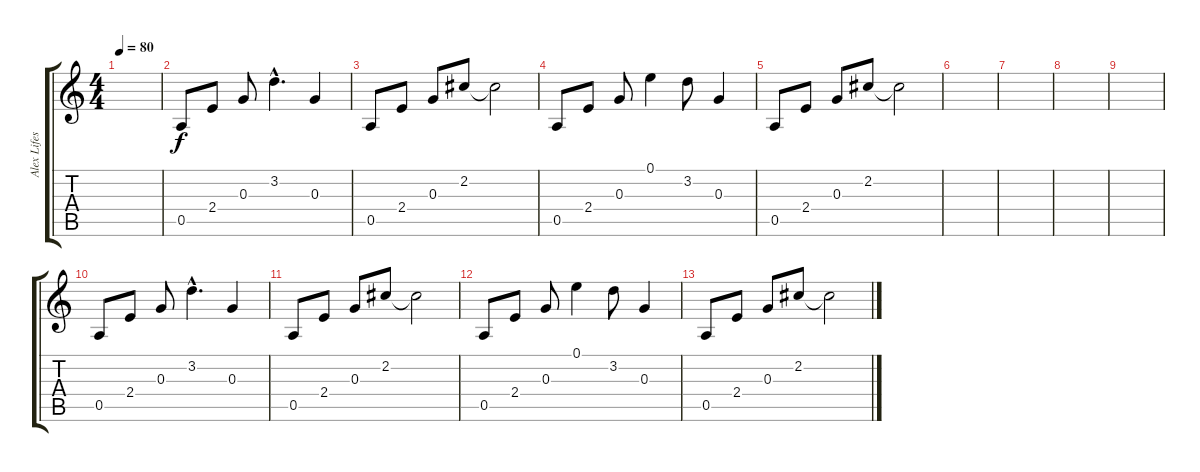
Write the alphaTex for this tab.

\track ("Alex Lifeson (2)" "Alex Lifes") {instrument electricguitarclean}
\staff {score tabs}
\tuning (E4 B3 G3 D3 A2 E2) {hide}
\ts (4 4)
\tempo 80
\clef g2
\ks c
|
0.5.8 2.4.8 0.3.8 3.2{hac}.4{d} 0.3.4 |
0.5.8 2.4.8 0.3.8 2.2.8 2.2{t}.2 |
0.5.8 2.4.8 0.3.8 0.1.4 3.2.8 0.3.4 |
0.5.8 2.4.8 0.3.8 2.2.8 2.2{t}.2 |
|
|
|
|
0.5.8 2.4.8 0.3.8 3.2{hac}.4{d} 0.3.4 |
0.5.8 2.4.8 0.3.8 2.2.8 2.2{t}.2 |
0.5.8 2.4.8 0.3.8 0.1.4 3.2.8 0.3.4 |
0.5.8 2.4.8 0.3.8 2.2.8 2.2{t}.2
